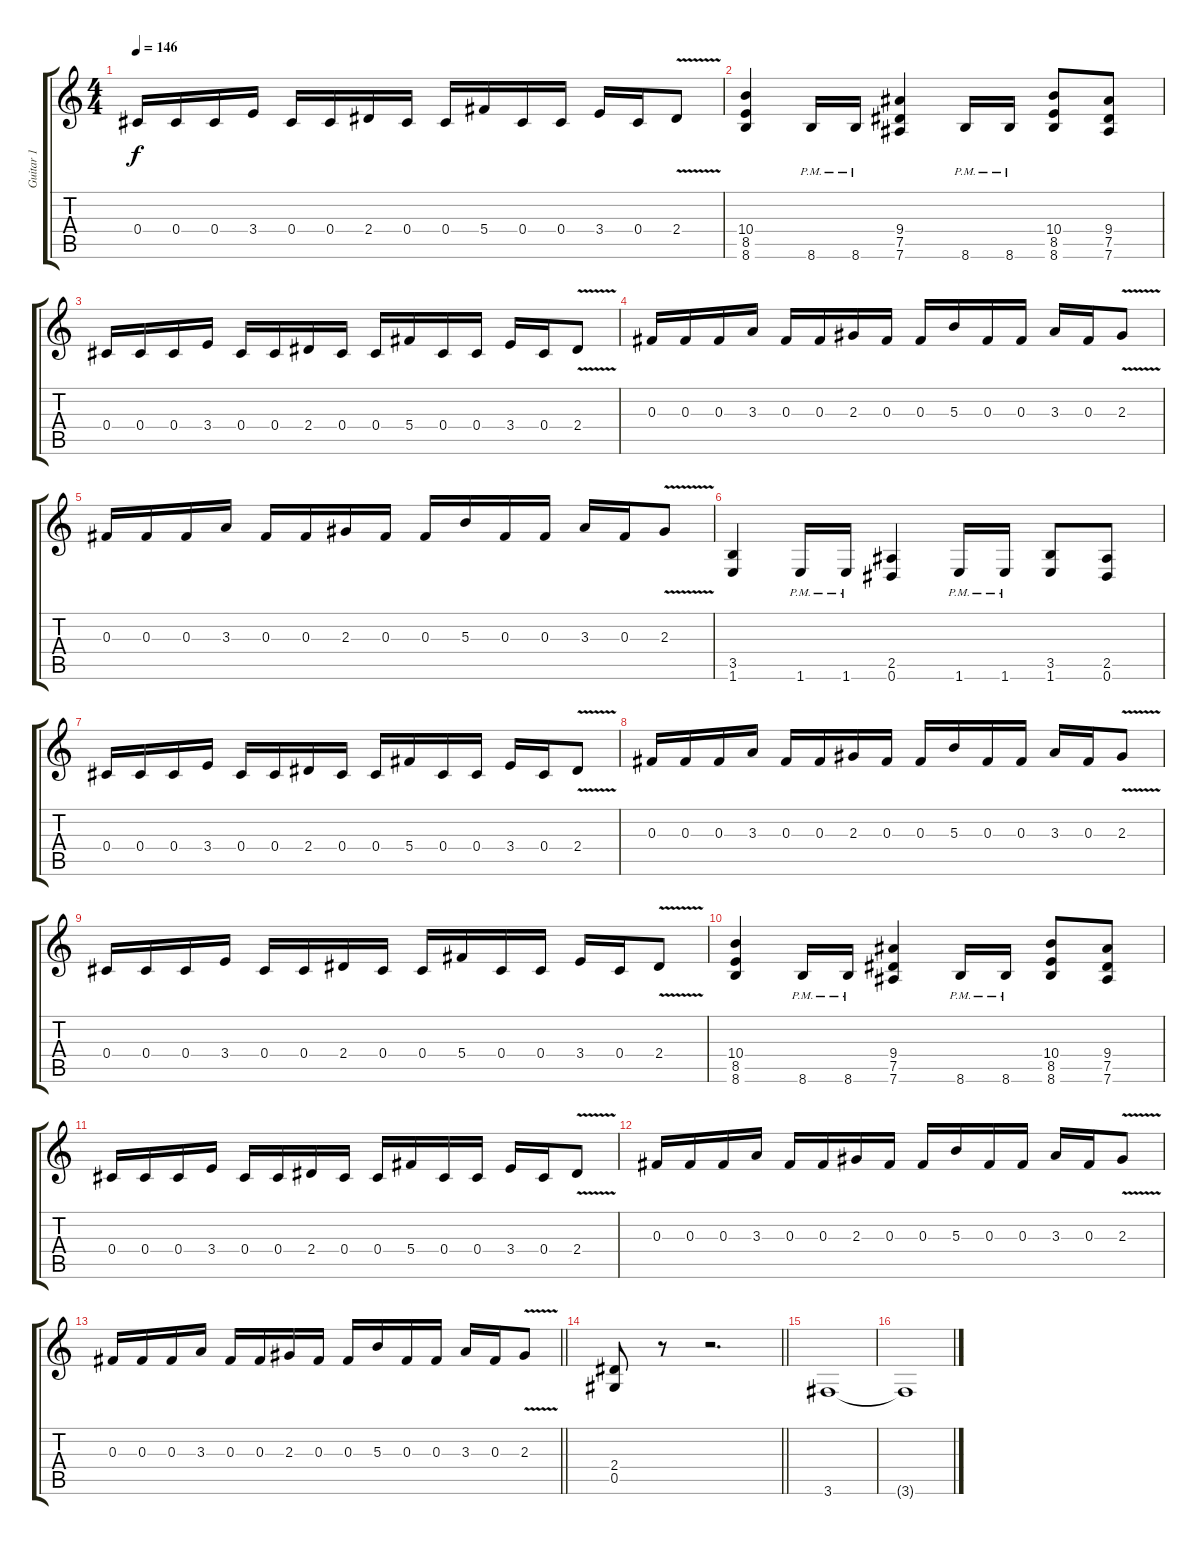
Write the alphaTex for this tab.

\track ("Guitar 1" "Guitar 1") {instrument overdrivenguitar}
\staff {score tabs}
\tuning (Eb4 Bb3 Gb3 Db3 Ab2 Eb2) {hide}
\ts (4 4)
\tempo 146
\clef g2
\ks c
0.4.16{dy f} 0.4.16 0.4.16 3.4.16 0.4.16 0.4.16 2.4.16 0.4.16 0.4.16 5.4.16 0.4.16 0.4.16 3.4.16 0.4.16 2.4{v}.8 |
(10.4 8.5 8.6).4 8.6{pm}.16 8.6{pm}.16 (9.4 7.5 7.6).4 8.6{pm}.16 8.6{pm}.16 (10.4 8.5 8.6).8 (9.4 7.5 7.6).8 |
0.4.16 0.4.16 0.4.16 3.4.16 0.4.16 0.4.16 2.4.16 0.4.16 0.4.16 5.4.16 0.4.16 0.4.16 3.4.16 0.4.16 2.4{v}.8 |
0.3.16 0.3.16 0.3.16 3.3.16 0.3.16 0.3.16 2.3.16 0.3.16 0.3.16 5.3.16 0.3.16 0.3.16 3.3.16 0.3.16 2.3{v}.8 |
0.3.16 0.3.16 0.3.16 3.3.16 0.3.16 0.3.16 2.3.16 0.3.16 0.3.16 5.3.16 0.3.16 0.3.16 3.3.16 0.3.16 2.3{v}.8 |
(3.5 1.6).4 1.6{pm}.16 1.6{pm}.16 (2.5 0.6).4 1.6{pm}.16 1.6{pm}.16 (3.5 1.6).8 (2.5 0.6).8 |
0.4.16 0.4.16 0.4.16 3.4.16 0.4.16 0.4.16 2.4.16 0.4.16 0.4.16 5.4.16 0.4.16 0.4.16 3.4.16 0.4.16 2.4{v}.8 |
0.3.16 0.3.16 0.3.16 3.3.16 0.3.16 0.3.16 2.3.16 0.3.16 0.3.16 5.3.16 0.3.16 0.3.16 3.3.16 0.3.16 2.3{v}.8 |
0.4.16 0.4.16 0.4.16 3.4.16 0.4.16 0.4.16 2.4.16 0.4.16 0.4.16 5.4.16 0.4.16 0.4.16 3.4.16 0.4.16 2.4{v}.8 |
(10.4 8.5 8.6).4 8.6{pm}.16 8.6{pm}.16 (9.4 7.5 7.6).4 8.6{pm}.16 8.6{pm}.16 (10.4 8.5 8.6).8 (9.4 7.5 7.6).8 |
0.4.16 0.4.16 0.4.16 3.4.16 0.4.16 0.4.16 2.4.16 0.4.16 0.4.16 5.4.16 0.4.16 0.4.16 3.4.16 0.4.16 2.4{v}.8 |
0.3.16 0.3.16 0.3.16 3.3.16 0.3.16 0.3.16 2.3.16 0.3.16 0.3.16 5.3.16 0.3.16 0.3.16 3.3.16 0.3.16 2.3{v}.8 |
\barLineRight lightlight
0.3.16 0.3.16 0.3.16 3.3.16 0.3.16 0.3.16 2.3.16 0.3.16 0.3.16 5.3.16 0.3.16 0.3.16 3.3.16 0.3.16 2.3{v}.8 |
\section ("" "")
\barLineRight lightlight
(2.4 0.5).8 r.8 r.2{d} |
3.6.1 |
3.6{t}.1
